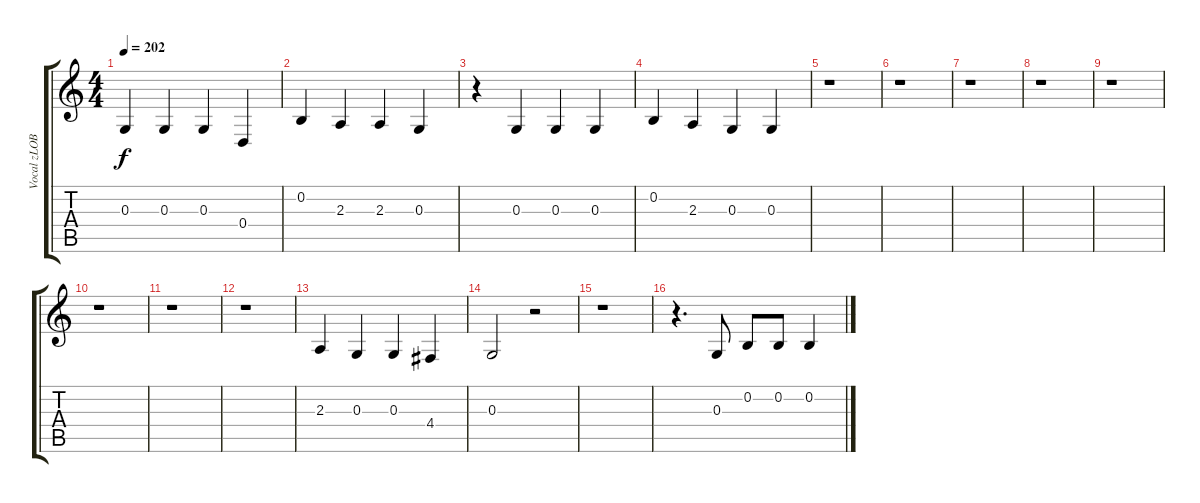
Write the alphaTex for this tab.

\track ("Vocal zLOB" "Vocal zLOB") {instrument altosax}
\staff {score tabs}
\tuning (E4 B3 G3 D3 A2 E2) {hide}
\ts (4 4)
\tempo 202
\clef g2
\ks c
0.3.4{dy f} 0.3.4 0.3.4 0.4.4 |
0.2.4 2.3.4 2.3.4 0.3.4 |
r.4 0.3.4 0.3.4 0.3.4 |
0.2.4 2.3.4 0.3.4 0.3.4 |
r.1 |
r.1 |
r.1 |
r.1 |
r.1 |
r.1 |
r.1 |
r.1 |
2.3.4 0.3.4 0.3.4 4.4.4 |
0.3.2 r.2 |
r.1 |
r.4{d} 0.3.8 0.2.8 0.2.8 0.2.4
